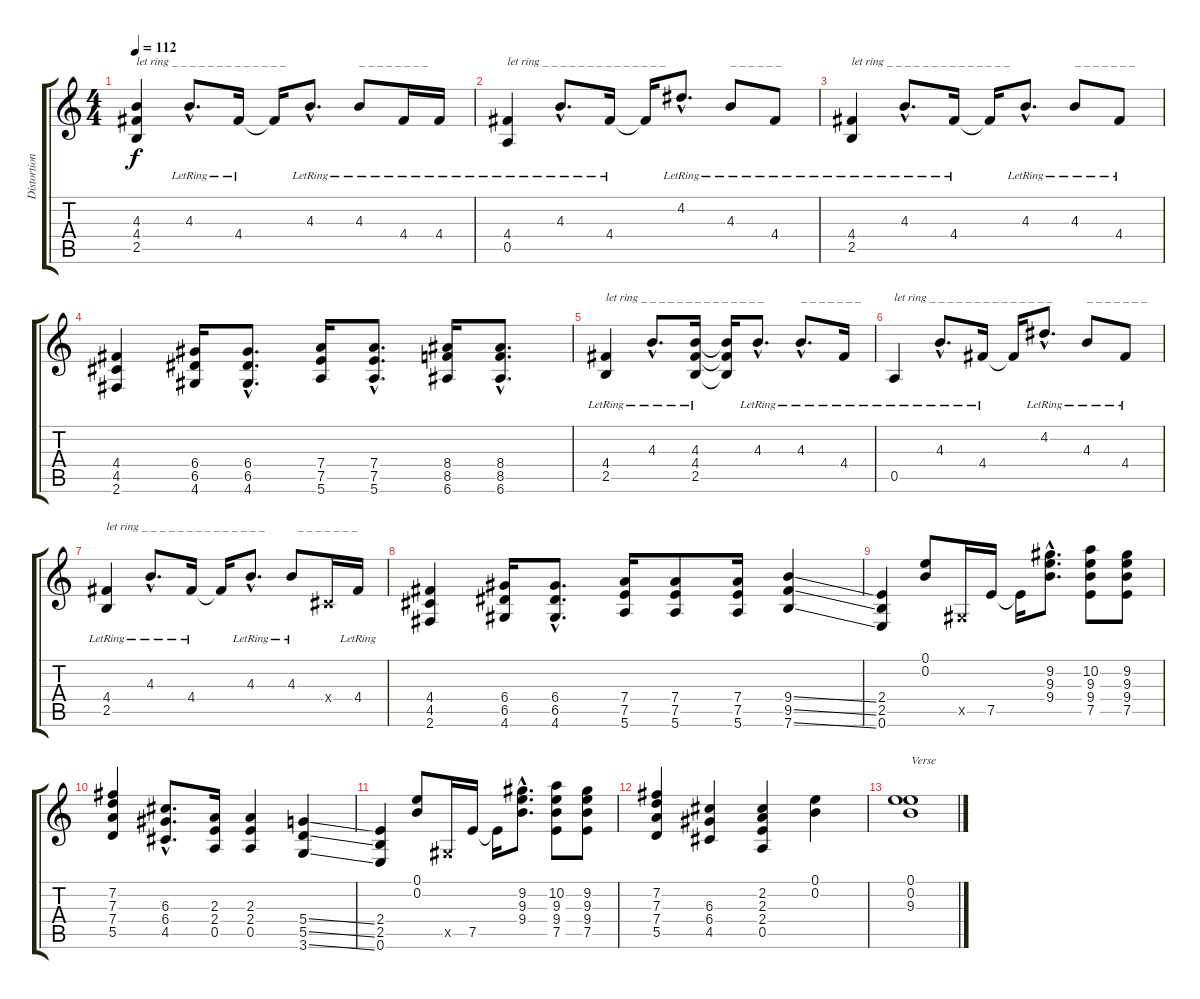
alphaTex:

\track ("Distortion Guitar" "Distortion") {instrument overdrivenguitar}
\staff {score tabs}
\tuning (E4 B3 G3 D3 A2 E2) {hide}
\ts (4 4)
\tempo 112
\clef g2
\ks c
(4.3 4.4 2.5).4{txt "let ring _ _ _ _ _ _ _ _ _ _ _ _ _ " dy f instrument overdrivenguitar} 4.3{hac lr}.8{d} 4.4{lr}.16 4.4{t}.16 4.3{hac lr}.8{d} 4.3{lr}.8{txt "_ _ _ _ _ _ _ _"} 4.4{lr}.16 4.4{lr}.16 |
(4.4{lr} 0.5{lr}).4{txt "let ring _ _ _ _ _ _ _ _ _ _ _ _ _ _"} 4.3{hac lr}.8{d} 4.4{lr}.16 4.4{t}.16 4.2{hac lr}.8{d} 4.3{lr}.8{txt "_ _ _ _ _ _"} 4.4{lr}.8 |
(4.4{lr} 2.5{lr}).4{txt "let ring _ _ _ _ _ _ _ _ _ _ _ _ _ _"} 4.3{hac lr}.8{d} 4.4{lr}.16 4.4{t}.16 4.3{hac lr}.8{d} 4.3{lr}.8{txt "_ _ _ _ _ _ _"} 4.4{lr}.8 |
(4.4 4.5 2.6).4 (6.4 6.5 4.6).16 (6.4{hac} 6.5{hac} 4.6{hac}).8{d} (7.4 7.5 5.6).16 (7.4{hac} 7.5{hac} 5.6{hac}).8{d} (8.4 8.5 6.6).16 (8.4{hac} 8.5{hac} 6.6{hac}).8{d} |
(4.4{lr} 2.5{lr}).4{txt "let ring _ _ _ _ _ _ _ _ _ _ _ _ _ _"} 4.3{hac lr}.8{d} (4.3{lr} 4.4{lr} 2.5{lr}).16 (4.3{t} 4.4{t} 2.5{t}).16 4.3{hac lr}.8{d} 4.3{hac lr}.8{d txt "_ _ _ _ _ _ _"} 4.4{lr}.16 |
0.5{lr}.4{txt "let ring _ _ _ _ _ _ _ _ _ _ _ _ _ _"} 4.3{hac lr}.8{d} 4.4{lr}.16 4.4{t}.16 4.2{hac lr}.8{d} 4.3{lr}.8{txt "_ _ _ _ _ _ _"} 4.4{lr}.8 |
(4.4{lr} 2.5{lr}).4{txt "let ring _ _ _ _ _ _ _ _ _ _ _ _ _ _"} 4.3{hac lr}.8{d} 4.4{lr}.16 4.4{t}.16 4.3{hac lr}.8{d} 4.3{lr}.8{txt "  _ _ _ _ _ _ _"} -1.4{x}.16 4.4{lr}.16 |
(4.4 4.5 2.6).4 (6.4 6.5 4.6).16 (6.4{hac} 6.5{hac} 4.6{hac}).8{d} (7.4 7.5 5.6).16 (7.4 7.5 5.6).8 (7.4 7.5 5.6).16 (9.4{ss} 9.5{ss} 7.6{ss}).4 |
(2.4 2.5 0.6).4 (0.1 0.2).8 -1.5{x}.16 7.5.16 7.5{t}.16 (9.2{hac} 9.3{hac} 9.4{hac}).8{d} (10.2 9.3 9.4 7.5).8 (9.2 9.3 9.4 7.5).8 |
(7.2 7.3 7.4 5.5).4 (6.3{hac} 6.4{hac} 4.5{hac}).8{d} (2.3 2.4 0.5).16 (2.3 2.4 0.5).4 (5.4{ss} 5.5{ss} 3.6{ss}).4 |
(2.4 2.5 0.6).4 (0.1 0.2).8 -1.5{x}.16 7.5.16 7.5{t}.16 (9.2{hac} 9.3{hac} 9.4{hac}).8{d} (10.2 9.3 9.4 7.5).8 (9.2 9.3 9.4 7.5).8 |
(7.2 7.3 7.4 5.5).4 (6.3 6.4 4.5).4 (2.2 2.3 2.4 0.5).4 (0.1 0.2).4 |
(0.1 0.2 9.3).1{txt "Verse"}
